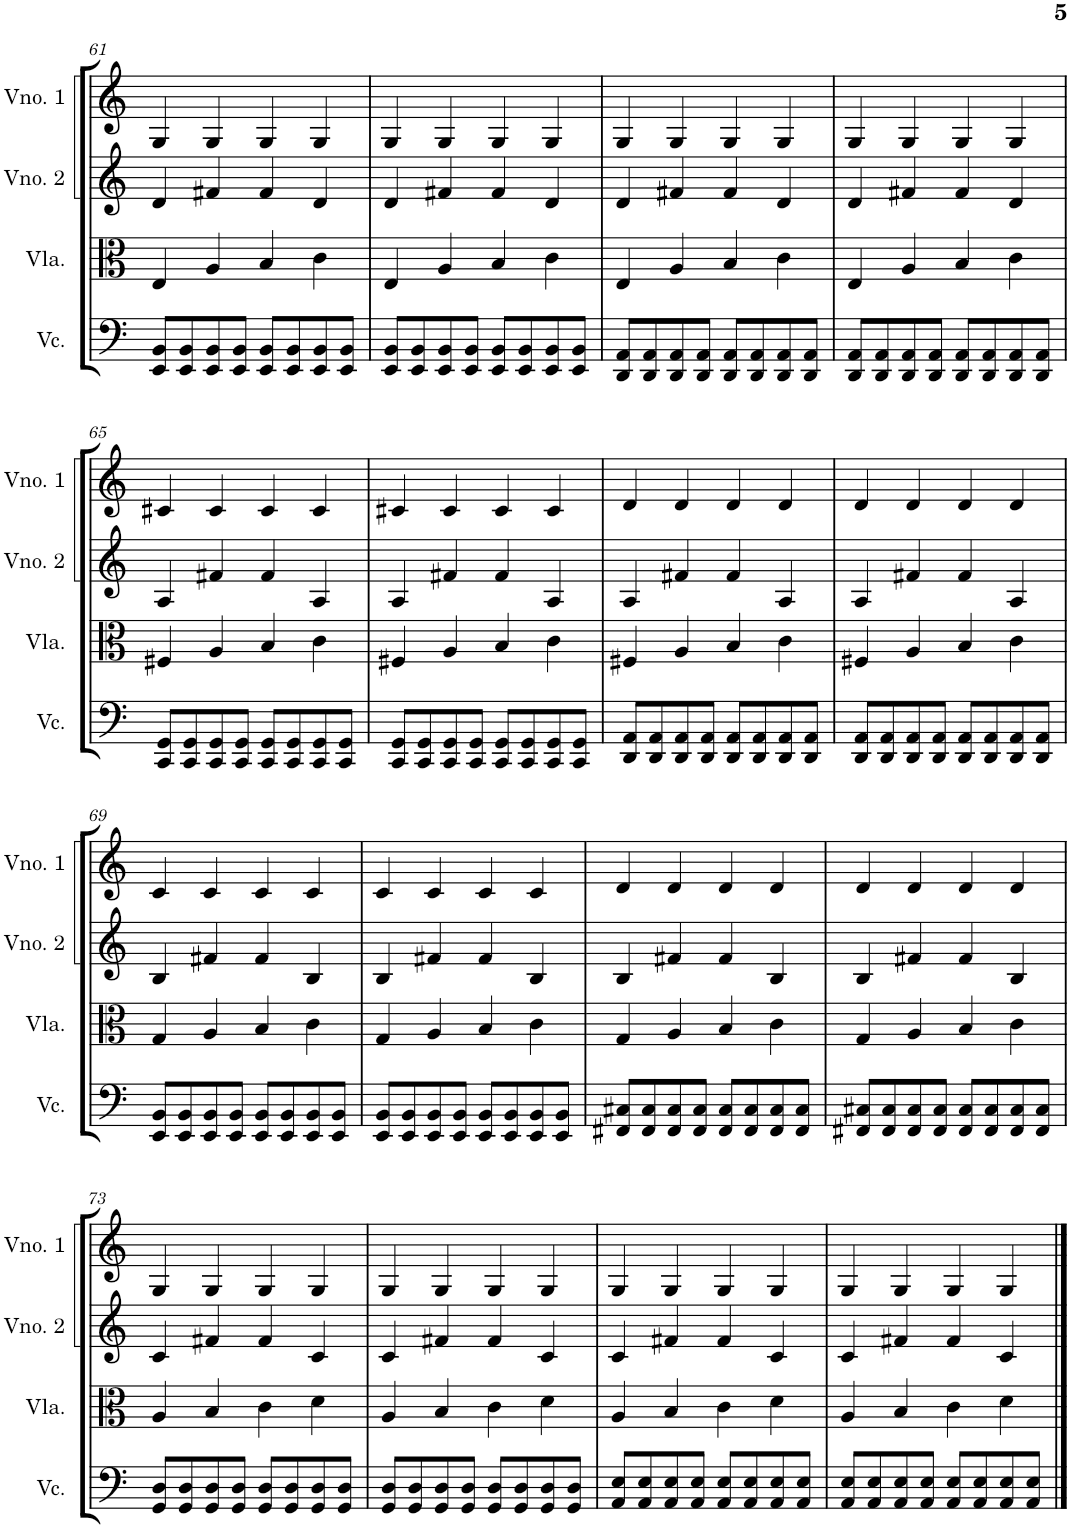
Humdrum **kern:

**kern	**kern	**kern	**kern
*part4	*part3	*part2	*part1
*staff4	*staff3	*staff2	*staff1
*I"Violoncelo	*I"Viola	*I"Violino 2	*I"Violino 1
*I'Vc.	*I'Vla.	*I'Vno. 2	*I'Vno. 1
!!LO:PB:g=z
*clefF4	*clefC3	*clefG2	*clefG2
*k[]	*k[]	*k[]	*k[]
*M4/4	*M4/4	*M4/4	*M4/4
=61	=61	=61	=61
8EE/ 8BB/L	4E/	4d/	4G/
8EE/ 8BB/	.	.	.
8EE/ 8BB/	4A/	4f#X/	4G/
8EE/ 8BB/J	.	.	.
8EE/ 8BB/L	4B/	4f#/	4G/
8EE/ 8BB/	.	.	.
8EE/ 8BB/	4c\	4d/	4G/
8EE/ 8BB/J	.	.	.
=62	=62	=62	=62
8EE/ 8BB/L	4E/	4d/	4G/
8EE/ 8BB/	.	.	.
8EE/ 8BB/	4A/	4f#X/	4G/
8EE/ 8BB/J	.	.	.
8EE/ 8BB/L	4B/	4f#/	4G/
8EE/ 8BB/	.	.	.
8EE/ 8BB/	4c\	4d/	4G/
8EE/ 8BB/J	.	.	.
=63	=63	=63	=63
8DD/ 8AA/L	4E/	4d/	4G/
8DD/ 8AA/	.	.	.
8DD/ 8AA/	4A/	4f#X/	4G/
8DD/ 8AA/J	.	.	.
8DD/ 8AA/L	4B/	4f#/	4G/
8DD/ 8AA/	.	.	.
8DD/ 8AA/	4c\	4d/	4G/
8DD/ 8AA/J	.	.	.
=64	=64	=64	=64
8DD/ 8AA/L	4E/	4d/	4G/
8DD/ 8AA/	.	.	.
8DD/ 8AA/	4A/	4f#X/	4G/
8DD/ 8AA/J	.	.	.
8DD/ 8AA/L	4B/	4f#/	4G/
8DD/ 8AA/	.	.	.
8DD/ 8AA/	4c\	4d/	4G/
8DD/ 8AA/J	.	.	.
!!LO:LB:g=z
=65	=65	=65	=65
8CC/ 8GG/L	4F#X/	4A/	4c#X/
8CC/ 8GG/	.	.	.
8CC/ 8GG/	4A/	4f#X/	4c#/
8CC/ 8GG/J	.	.	.
8CC/ 8GG/L	4B/	4f#/	4c#/
8CC/ 8GG/	.	.	.
8CC/ 8GG/	4c\	4A/	4c#/
8CC/ 8GG/J	.	.	.
=66	=66	=66	=66
8CC/ 8GG/L	4F#X/	4A/	4c#X/
8CC/ 8GG/	.	.	.
8CC/ 8GG/	4A/	4f#X/	4c#/
8CC/ 8GG/J	.	.	.
8CC/ 8GG/L	4B/	4f#/	4c#/
8CC/ 8GG/	.	.	.
8CC/ 8GG/	4c\	4A/	4c#/
8CC/ 8GG/J	.	.	.
=67	=67	=67	=67
8DD/ 8AA/L	4F#X/	4A/	4d/
8DD/ 8AA/	.	.	.
8DD/ 8AA/	4A/	4f#X/	4d/
8DD/ 8AA/J	.	.	.
8DD/ 8AA/L	4B/	4f#/	4d/
8DD/ 8AA/	.	.	.
8DD/ 8AA/	4c\	4A/	4d/
8DD/ 8AA/J	.	.	.
=68	=68	=68	=68
8DD/ 8AA/L	4F#X/	4A/	4d/
8DD/ 8AA/	.	.	.
8DD/ 8AA/	4A/	4f#X/	4d/
8DD/ 8AA/J	.	.	.
8DD/ 8AA/L	4B/	4f#/	4d/
8DD/ 8AA/	.	.	.
8DD/ 8AA/	4c\	4A/	4d/
8DD/ 8AA/J	.	.	.
!!LO:LB:g=z
=69	=69	=69	=69
8EE/ 8BB/L	4G/	4B/	4c/
8EE/ 8BB/	.	.	.
8EE/ 8BB/	4A/	4f#X/	4c/
8EE/ 8BB/J	.	.	.
8EE/ 8BB/L	4B/	4f#/	4c/
8EE/ 8BB/	.	.	.
8EE/ 8BB/	4c\	4B/	4c/
8EE/ 8BB/J	.	.	.
=70	=70	=70	=70
8EE/ 8BB/L	4G/	4B/	4c/
8EE/ 8BB/	.	.	.
8EE/ 8BB/	4A/	4f#X/	4c/
8EE/ 8BB/J	.	.	.
8EE/ 8BB/L	4B/	4f#/	4c/
8EE/ 8BB/	.	.	.
8EE/ 8BB/	4c\	4B/	4c/
8EE/ 8BB/J	.	.	.
=71	=71	=71	=71
8FF#X/ 8C#X/L	4G/	4B/	4d/
8FF#/ 8C#/	.	.	.
8FF#/ 8C#/	4A/	4f#X/	4d/
8FF#/ 8C#/J	.	.	.
8FF#/ 8C#/L	4B/	4f#/	4d/
8FF#/ 8C#/	.	.	.
8FF#/ 8C#/	4c\	4B/	4d/
8FF#/ 8C#/J	.	.	.
=72	=72	=72	=72
8FF#X/ 8C#X/L	4G/	4B/	4d/
8FF#/ 8C#/	.	.	.
8FF#/ 8C#/	4A/	4f#X/	4d/
8FF#/ 8C#/J	.	.	.
8FF#/ 8C#/L	4B/	4f#/	4d/
8FF#/ 8C#/	.	.	.
8FF#/ 8C#/	4c\	4B/	4d/
8FF#/ 8C#/J	.	.	.
!!LO:LB:g=z
=73	=73	=73	=73
8GG/ 8D/L	4A/	4c/	4G/
8GG/ 8D/	.	.	.
8GG/ 8D/	4B/	4f#X/	4G/
8GG/ 8D/J	.	.	.
8GG/ 8D/L	4c\	4f#/	4G/
8GG/ 8D/	.	.	.
8GG/ 8D/	4d\	4c/	4G/
8GG/ 8D/J	.	.	.
=74	=74	=74	=74
8GG/ 8D/L	4A/	4c/	4G/
8GG/ 8D/	.	.	.
8GG/ 8D/	4B/	4f#X/	4G/
8GG/ 8D/J	.	.	.
8GG/ 8D/L	4c\	4f#/	4G/
8GG/ 8D/	.	.	.
8GG/ 8D/	4d\	4c/	4G/
8GG/ 8D/J	.	.	.
=75	=75	=75	=75
8AA/ 8E/L	4A/	4c/	4G/
8AA/ 8E/	.	.	.
8AA/ 8E/	4B/	4f#X/	4G/
8AA/ 8E/J	.	.	.
8AA/ 8E/L	4c\	4f#/	4G/
8AA/ 8E/	.	.	.
8AA/ 8E/	4d\	4c/	4G/
8AA/ 8E/J	.	.	.
=76	=76	=76	=76
8AA/ 8E/L	4A/	4c/	4G/
8AA/ 8E/	.	.	.
8AA/ 8E/	4B/	4f#X/	4G/
8AA/ 8E/J	.	.	.
8AA/ 8E/L	4c\	4f#/	4G/
8AA/ 8E/	.	.	.
8AA/ 8E/	4d\	4c/	4G/
8AA/ 8E/J	.	.	.
==	==	==	==
*-	*-	*-	*-
